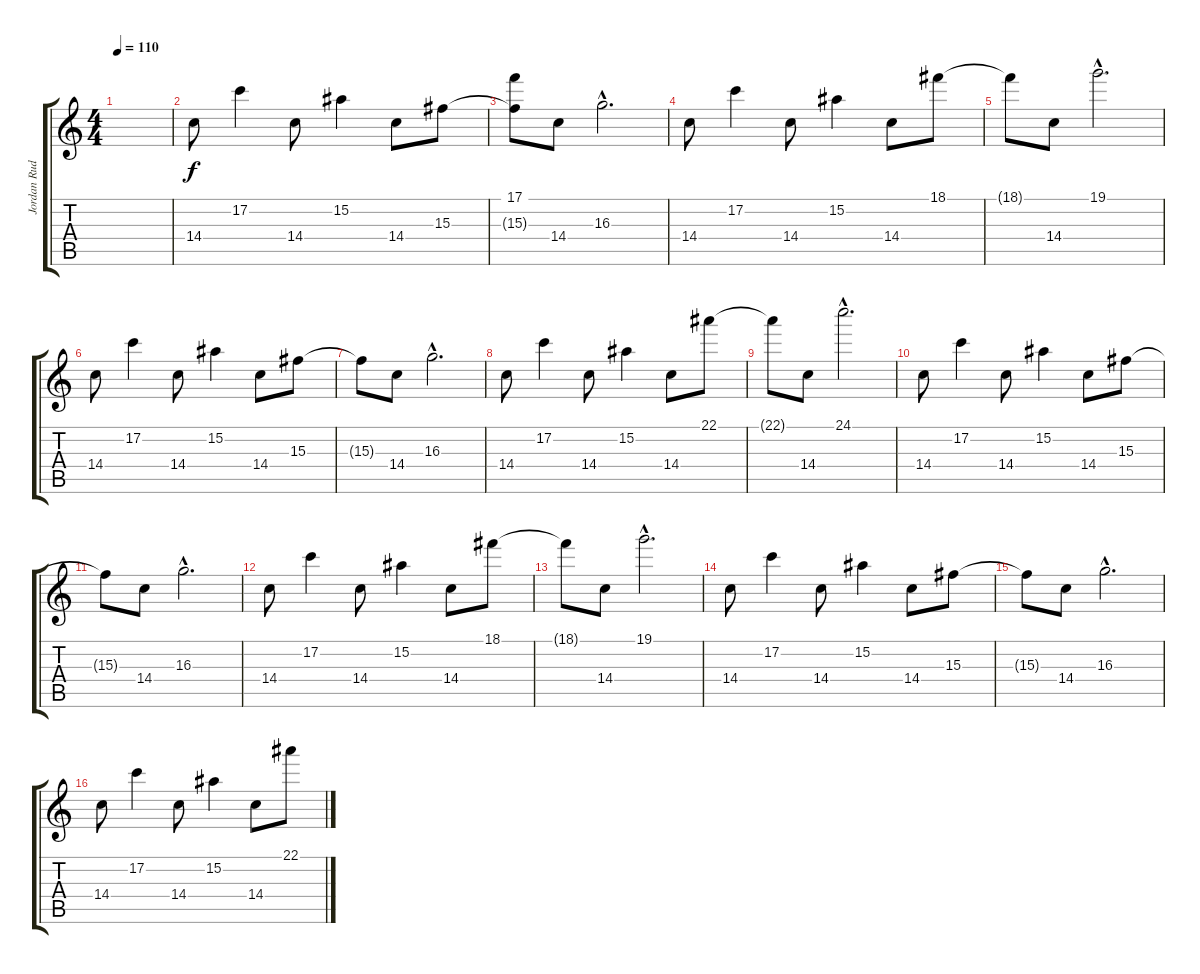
\track ("Jordan Rudess" "Jordan Rud") {instrument choiraahs}
\staff {score tabs}
\tuning (C5 G4 Eb4 Bb3 F3 C3) {hide}
\ts (4 4)
\tempo 110
\clef g2
\ks c
|
14.4.8{instrument fx3crystal} 17.2.4 14.4.8 15.2.4 14.4.8 15.3.8 |
(17.1 15.3{t}).8 14.4.8 16.3{hac}.2{d} |
14.4.8{instrument fx3crystal} 17.2.4 14.4.8 15.2.4 14.4.8 18.1.8 |
18.1{t}.8 14.4.8 19.1{hac}.2{d} |
14.4.8{instrument fx3crystal} 17.2.4 14.4.8 15.2.4 14.4.8 15.3.8 |
15.3{t}.8 14.4.8 16.3{hac}.2{d} |
14.4.8{instrument fx3crystal} 17.2.4 14.4.8 15.2.4 14.4.8 22.1.8 |
22.1{t}.8 14.4.8 24.1{hac}.2{d} |
14.4.8{instrument fx3crystal} 17.2.4 14.4.8 15.2.4 14.4.8 15.3.8 |
15.3{t}.8 14.4.8 16.3{hac}.2{d} |
14.4.8{instrument fx3crystal} 17.2.4 14.4.8 15.2.4 14.4.8 18.1.8 |
18.1{t}.8 14.4.8 19.1{hac}.2{d} |
14.4.8{instrument fx3crystal} 17.2.4 14.4.8 15.2.4 14.4.8 15.3.8 |
15.3{t}.8 14.4.8 16.3{hac}.2{d} |
14.4.8{instrument fx3crystal} 17.2.4 14.4.8 15.2.4 14.4.8 22.1.8
